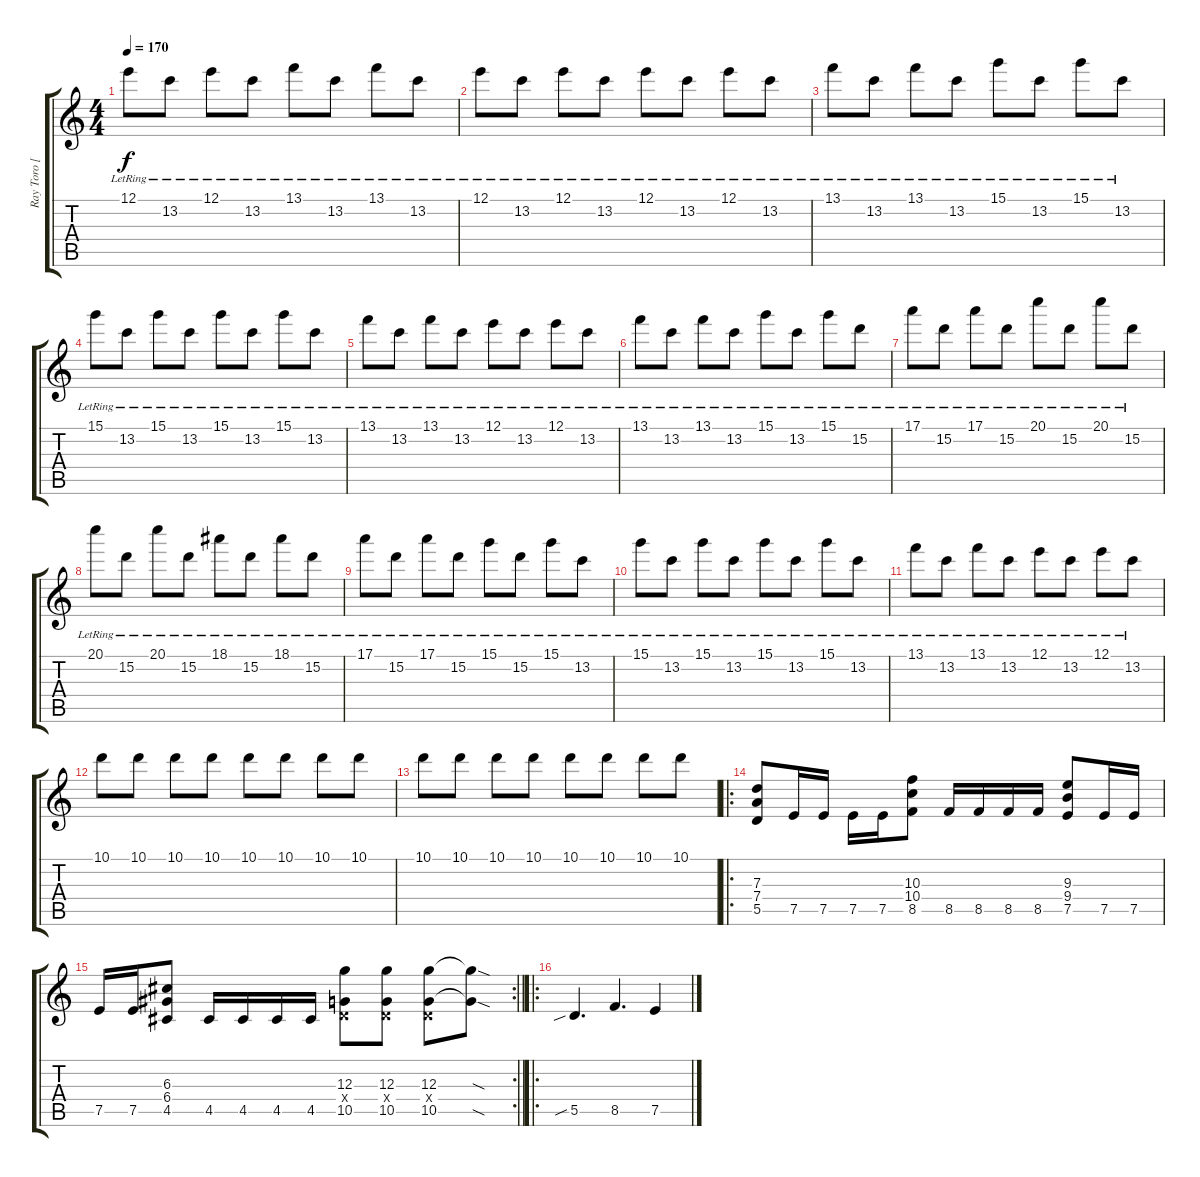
\track ("Ray Toro [Lead Guitar]" "Ray Toro [") {instrument overdrivenguitar}
\staff {score tabs}
\tuning (E4 B3 G3 D3 A2 E2) {hide}
\ts (4 4)
\tempo 170
\clef g2
\ks c
12.1{lr}.8{dy f} 13.2{lr}.8 12.1{lr}.8 13.2{lr}.8 13.1{lr}.8 13.2{lr}.8 13.1{lr}.8 13.2{lr}.8 |
12.1{lr}.8 13.2{lr}.8 12.1{lr}.8 13.2{lr}.8 12.1{lr}.8 13.2{lr}.8 12.1{lr}.8 13.2{lr}.8 |
13.1{lr}.8 13.2{lr}.8 13.1{lr}.8 13.2{lr}.8 15.1{lr}.8 13.2{lr}.8 15.1{lr}.8 13.2{lr}.8 |
15.1{lr}.8 13.2{lr}.8 15.1{lr}.8 13.2{lr}.8 15.1{lr}.8 13.2{lr}.8 15.1{lr}.8 13.2{lr}.8 |
13.1{lr}.8 13.2{lr}.8 13.1{lr}.8 13.2{lr}.8 12.1{lr}.8 13.2{lr}.8 12.1{lr}.8 13.2{lr}.8 |
13.1{lr}.8 13.2{lr}.8 13.1{lr}.8 13.2{lr}.8 15.1{lr}.8 13.2{lr}.8 15.1{lr}.8 15.2{lr}.8 |
17.1{lr}.8 15.2{lr}.8 17.1{lr}.8 15.2{lr}.8 20.1{lr}.8 15.2{lr}.8 20.1{lr}.8 15.2{lr}.8 |
20.1{lr}.8 15.2{lr}.8 20.1{lr}.8 15.2{lr}.8 18.1{lr}.8 15.2{lr}.8 18.1{lr}.8 15.2{lr}.8 |
17.1{lr}.8 15.2{lr}.8 17.1{lr}.8 15.2{lr}.8 15.1{lr}.8 15.2{lr}.8 15.1{lr}.8 13.2{lr}.8 |
15.1{lr}.8 13.2{lr}.8 15.1{lr}.8 13.2{lr}.8 15.1{lr}.8 13.2{lr}.8 15.1{lr}.8 13.2{lr}.8 |
13.1{lr}.8 13.2{lr}.8 13.1{lr}.8 13.2{lr}.8 12.1{lr}.8 13.2{lr}.8 12.1{lr}.8 13.2{lr}.8 |
10.1.8{instrument distortionguitar} 10.1.8 10.1.8 10.1.8 10.1.8 10.1.8 10.1.8 10.1.8 |
10.1.8 10.1.8 10.1.8 10.1.8 10.1.8 10.1.8 10.1.8 10.1.8 |
\ro
(7.3 7.4 5.5).8{volume 14} 7.5.16 7.5.16 7.5.16 7.5.16 (10.3 10.4 8.5).8 8.5.16 8.5.16 8.5.16 8.5.16 (9.3 9.4 7.5).8 7.5.16 7.5.16 |
\rc 2
\barLineRight lightlight
7.5.16 7.5.16 (6.3 6.4 4.5).8 4.5.16 4.5.16 4.5.16 4.5.16 (12.3 0.4{x} 10.5).8 (12.3 0.4{x} 10.5).8 (12.3 0.4{x} 10.5).8 (12.3{sod t} 10.5{sod t}).8 |
\ro
5.5{sib}.4{d volume 16} 8.5.4{d} 7.5.4
